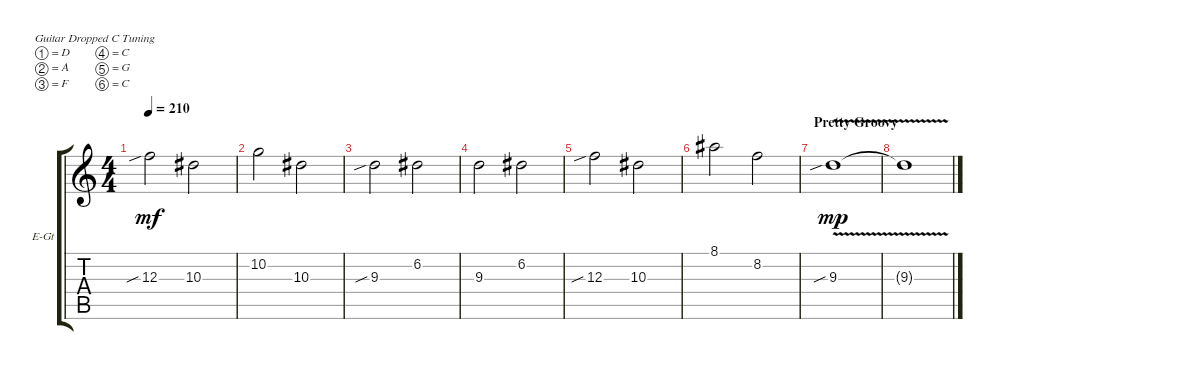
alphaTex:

\defaultSystemsLayout 4
\bracketExtendMode groupsimilarinstruments
\firstSystemTrackNameOrientation horizontal
\otherSystemsTrackNameOrientation horizontal
\track ("Third Guitar" "E-Gt") {instrument distortionguitar}
\staff {score tabs}
\tuning (D4 A3 F3 C3 G2 C2)
\ts (4 4)
\tempo 210
\clef g2
\ks c
12.3{sib}.2{dy mf} 10.3.2 |
10.2.2 10.3.2 |
9.3{sib}.2 6.2.2 |
9.3.2 6.2.2 |
12.3{sib}.2 10.3.2 |
8.1.2 8.2.2 |
\section ("" "Pretty Groovy")
9.3{v sib}.1{dy mp} |
9.3{v t}.1
